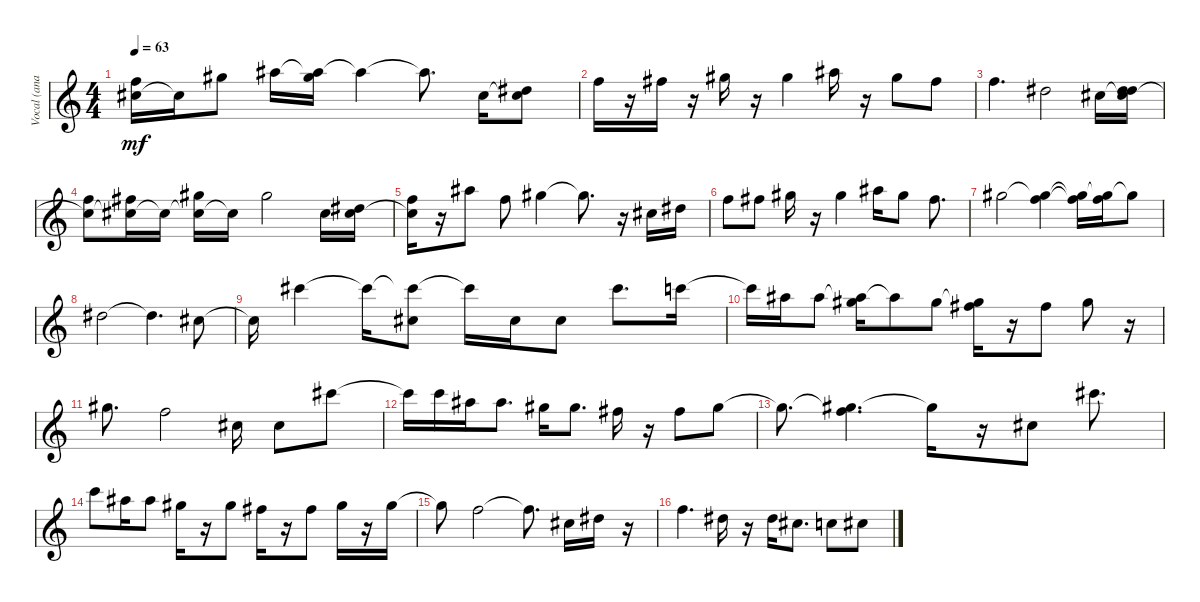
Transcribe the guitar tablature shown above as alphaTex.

\track ("Vocal (Staff" "Vocal (ana") {instrument pad2warm}
\staff {score}
\tuning (E4 B3 G3 D3 A2 E2 B1) {hide}
\ts (4 4)
\tempo 63
\clef g2
\ks c
(9.1{t} 18.2).16{dy mf} 9.1{t}.16 16.1.8 18.1.16 (18.1{t} 21.2).16 18.1{t}.4 18.1{t}.8{d} 9.1.16 (9.1{t} 16.2).8 |
13.1.16 r.16 14.1.16 r.16 16.1.16 r.16 16.1.4 18.1.16 r.16 16.1.8 14.1.8 |
13.1.4{d} 11.1.2 9.1.16 (9.1{t} 16.2 20.3).16 |
(9.1{t} 18.2).8 (9.1{t} 19.2).16 9.1{t}.16 (9.1{t} 21.2).16 9.1{t}.16 16.1.2 9.1.16 (9.1{t} 16.2).16 |
(9.1{t} 18.2).16 r.16 18.1.8 13.1.8 16.1.4 16.1{t}.8{d} r.16 9.1.16 11.1.16 |
13.1.8 14.1.8 16.1.16 r.16 16.1.4 18.1.16 16.1.8 14.1.8{d} |
16.1.2 (16.1{t} 18.2).4 (16.1{t} 18.2{t}).16 (16.1{t} 18.2).16 16.1{t}.8 |
11.1.2 11.1{t}.4{d} 9.1.8 |
9.1{t}.16 21.1.4 21.1{t}.16 (21.1{t} 14.2).8 21.1{t}.16 9.1.16 9.1.8 21.1.8{d} 20.1.16 |
20.1{t}.16 18.1.16 18.1.8 (18.1{t} 21.2).16 18.1{t}.8 16.1.8 (16.1{t} 19.2).16 r.16 14.1.8 16.1.8 r.16 |
16.1.8{d} 13.1.2 9.1.16 9.1.8 21.1.8 |
21.1{t}.16 20.1.16 18.1.16 18.1.8{d} 16.1.16 16.1.8{d} 14.1.16 r.16 14.1.8 16.1.8 |
16.1{t}.8{d} (16.1{t} 18.2).4{d} 16.1{t}.16 r.16 9.1.8 21.1.8{d} |
20.1.8 18.1.16 18.1.8 16.1.16 r.16 16.1.8 14.1.16 r.16 14.1.8 16.1.16 r.16 16.1.16 |
16.1{t}.8 13.1.2 13.1{t}.8{d} 9.1.16 11.1.16 r.16 |
13.1.4{d} 11.1.16 r.16 11.1.16 9.1.8{d} 8.1.8 9.1.8
